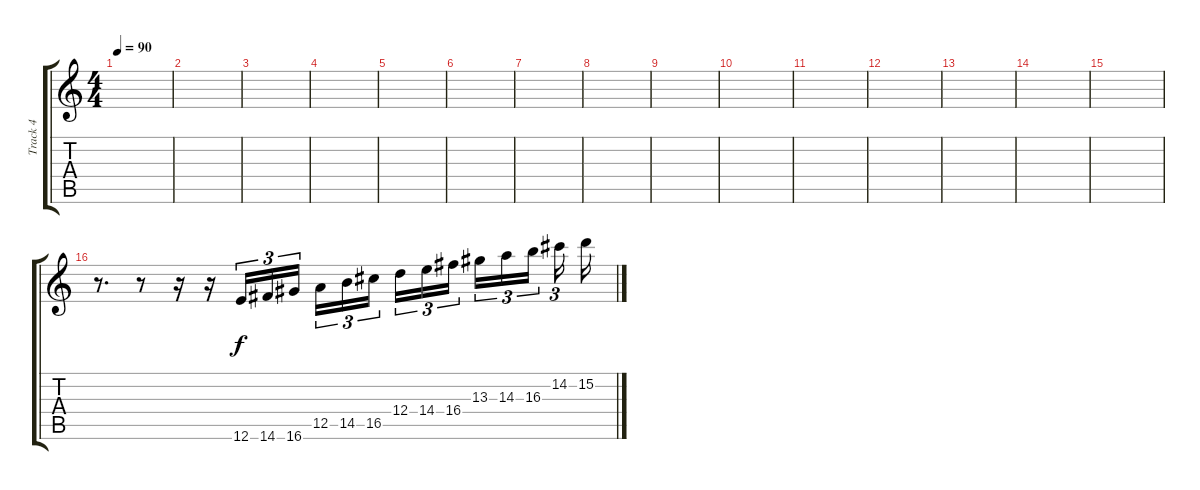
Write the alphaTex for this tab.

\track ("Track 4" "Track 4") {instrument overdrivenguitar}
\staff {score tabs}
\tuning (E4 B3 G3 D3 A2 E2) {hide}
\ts (4 4)
\tempo 90
\clef g2
\ks c
|
|
|
|
|
|
|
|
|
|
|
|
|
|
|
r.8{d} r.8 r.16 r.16 12.6.16{tu (3 2)} 14.6.16{tu (3 2)} 16.6.16{tu (3 2) beam splitsecondary} 12.5.16{tu (3 2)} 14.5.16{tu (3 2)} 16.5.16{tu (3 2) beam splitsecondary} 12.4.16{tu (3 2)} 14.4.16{tu (3 2)} 16.4.16{tu (3 2) beam splitsecondary} 13.3.16{tu (3 2)} 14.3.16{tu (3 2)} 16.3.16{tu (3 2) beam splitsecondary} 14.2.16{tu (3 2)} 15.2.16
